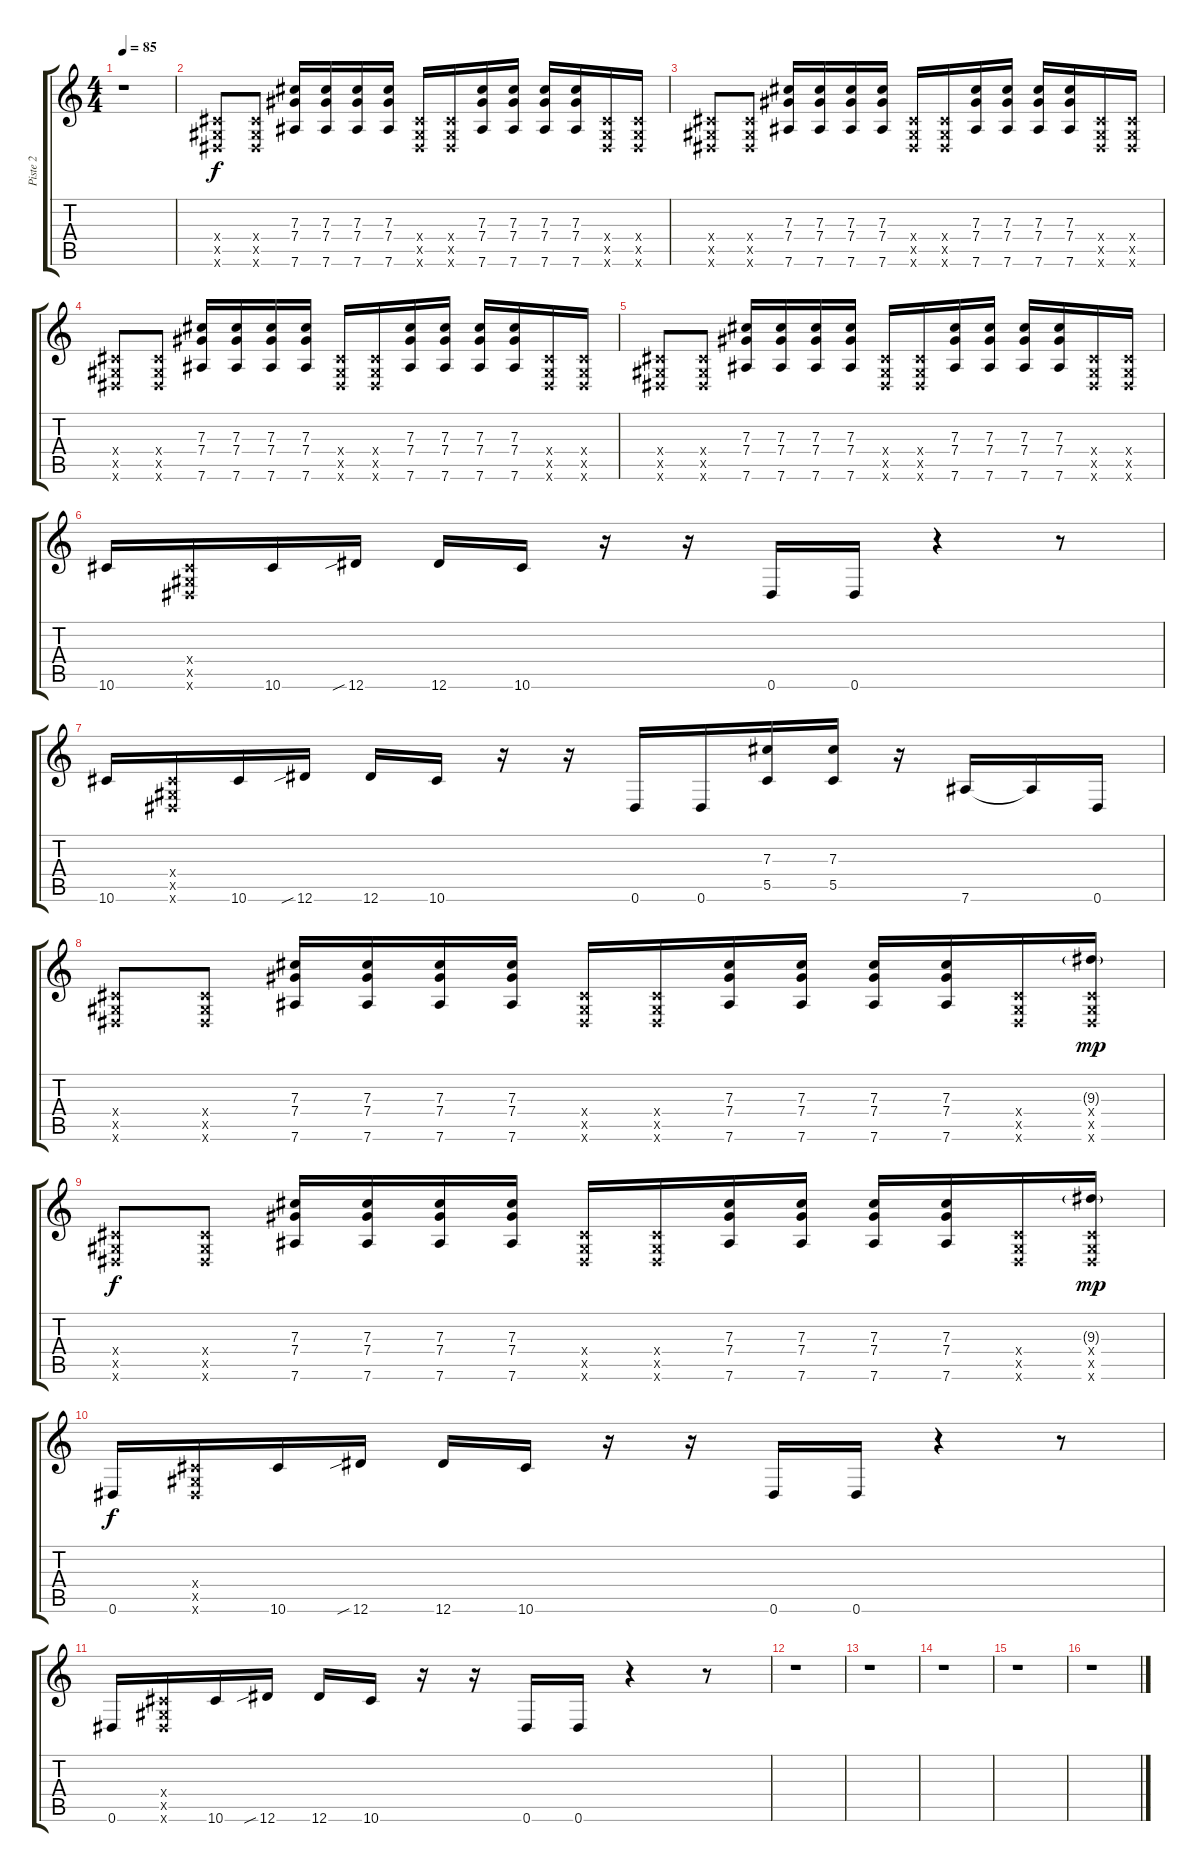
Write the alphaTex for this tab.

\track ("Piste 2" "Piste 2") {instrument electricguitarjazz}
\staff {score tabs}
\tuning (Eb4 Bb3 Gb3 Db3 Ab2 Eb2) {hide}
\ts (4 4)
\tempo 85
\clef g2
\ks c
r.1{dy f} |
(0.4{x} 0.5{x} 0.6{x}).8 (0.4{x} 0.5{x} 0.6{x}).8 (7.3 7.4 7.6).16 (7.3 7.4 7.6).16 (7.3 7.4 7.6).16 (7.3 7.4 7.6).16 (0.4{x} 0.5{x} 0.6{x}).16 (0.4{x} 0.5{x} 0.6{x}).16 (7.3 7.4 7.6).16 (7.3 7.4 7.6).16 (7.3 7.4 7.6).16 (7.3 7.4 7.6).16 (0.4{x} 0.5{x} 0.6{x}).16 (0.4{x} 0.5{x} 0.6{x}).16 |
(0.4{x} 0.5{x} 0.6{x}).8 (0.4{x} 0.5{x} 0.6{x}).8 (7.3 7.4 7.6).16 (7.3 7.4 7.6).16 (7.3 7.4 7.6).16 (7.3 7.4 7.6).16 (0.4{x} 0.5{x} 0.6{x}).16 (0.4{x} 0.5{x} 0.6{x}).16 (7.3 7.4 7.6).16 (7.3 7.4 7.6).16 (7.3 7.4 7.6).16 (7.3 7.4 7.6).16 (0.4{x} 0.5{x} 0.6{x}).16 (0.4{x} 0.5{x} 0.6{x}).16 |
(0.4{x} 0.5{x} 0.6{x}).8 (0.4{x} 0.5{x} 0.6{x}).8 (7.3 7.4 7.6).16 (7.3 7.4 7.6).16 (7.3 7.4 7.6).16 (7.3 7.4 7.6).16 (0.4{x} 0.5{x} 0.6{x}).16 (0.4{x} 0.5{x} 0.6{x}).16 (7.3 7.4 7.6).16 (7.3 7.4 7.6).16 (7.3 7.4 7.6).16 (7.3 7.4 7.6).16 (0.4{x} 0.5{x} 0.6{x}).16 (0.4{x} 0.5{x} 0.6{x}).16 |
(0.4{x} 0.5{x} 0.6{x}).8 (0.4{x} 0.5{x} 0.6{x}).8 (7.3 7.4 7.6).16 (7.3 7.4 7.6).16 (7.3 7.4 7.6).16 (7.3 7.4 7.6).16 (0.4{x} 0.5{x} 0.6{x}).16 (0.4{x} 0.5{x} 0.6{x}).16 (7.3 7.4 7.6).16 (7.3 7.4 7.6).16 (7.3 7.4 7.6).16 (7.3 7.4 7.6).16 (0.4{x} 0.5{x} 0.6{x}).16 (0.4{x} 0.5{x} 0.6{x}).16 |
10.6.16 (0.4{x} 0.5{x} 0.6{x}).16 10.6.16 12.6{sib}.16 12.6.16 10.6.16 r.16 r.16 0.6.16 0.6.16 r.4 r.8 |
10.6.16 (0.4{x} 0.5{x} 0.6{x}).16 10.6.16 12.6{sib}.16 12.6.16 10.6.16 r.16 r.16 0.6.16 0.6.16 (7.3 5.5).16 (7.3 5.5).16 r.16 7.6.16 7.6{t}.16 0.6.16 |
(0.4{x} 0.5{x} 0.6{x}).8 (0.4{x} 0.5{x} 0.6{x}).8 (7.3 7.4 7.6).16 (7.3 7.4 7.6).16 (7.3 7.4 7.6).16 (7.3 7.4 7.6).16 (0.4{x} 0.5{x} 0.6{x}).16 (0.4{x} 0.5{x} 0.6{x}).16 (7.3 7.4 7.6).16 (7.3 7.4 7.6).16 (7.3 7.4 7.6).16 (7.3 7.4 7.6).16 (0.4{x} 0.5{x} 0.6{x}).16 (9.3{g} 0.4{x} 0.5{x} 0.6{x}).16{dy mp} |
(0.4{x} 0.5{x} 0.6{x}).8{dy f} (0.4{x} 0.5{x} 0.6{x}).8 (7.3 7.4 7.6).16 (7.3 7.4 7.6).16 (7.3 7.4 7.6).16 (7.3 7.4 7.6).16 (0.4{x} 0.5{x} 0.6{x}).16 (0.4{x} 0.5{x} 0.6{x}).16 (7.3 7.4 7.6).16 (7.3 7.4 7.6).16 (7.3 7.4 7.6).16 (7.3 7.4 7.6).16 (0.4{x} 0.5{x} 0.6{x}).16 (9.3{g} 0.4{x} 0.5{x} 0.6{x}).16{dy mp} |
0.6.16{dy f} (0.4{x} 0.5{x} 0.6{x}).16 10.6.16 12.6{sib}.16 12.6.16 10.6.16 r.16 r.16 0.6.16 0.6.16 r.4 r.8 |
0.6.16 (0.4{x} 0.5{x} 0.6{x}).16 10.6.16 12.6{sib}.16 12.6.16 10.6.16 r.16 r.16 0.6.16 0.6.16 r.4 r.8 |
r.1 |
r.1 |
r.1 |
r.1 |
r.1
